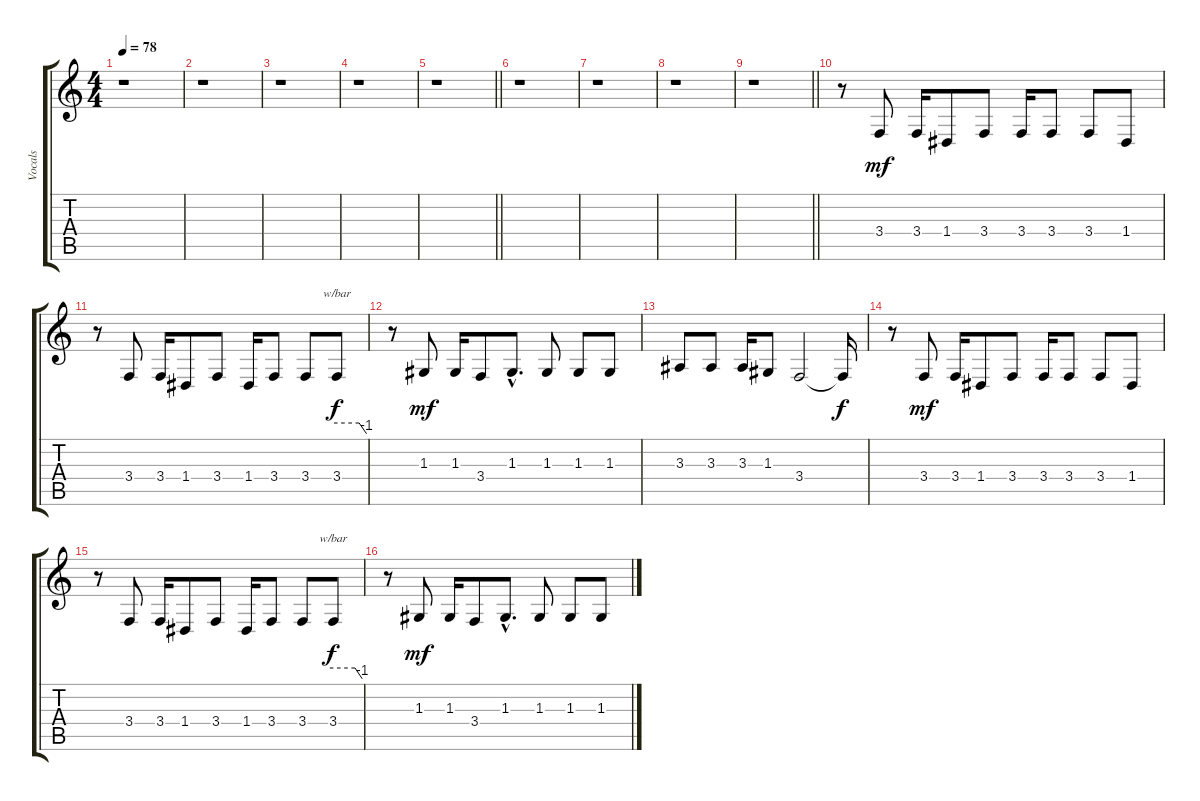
\track ("Vocals" "Vocals") {instrument stringensemble1}
\staff {score tabs}
\tuning (E4 B3 G3 D3 A2 E2) {hide}
\ts (4 4)
\tempo 78
\clef g2
\ks c
r.1{dy mf instrument stringensemble1} |
r.1 |
r.1 |
r.1 |
\barLineRight lightlight
r.1 |
r.1 |
r.1 |
r.1 |
\barLineRight lightlight
r.1 |
r.8 3.4.8 3.4.16 1.4.8 3.4.8 3.4.16 3.4.8 3.4.8 1.4.8 |
r.8 3.4.8 3.4.16 1.4.8 3.4.8 1.4.16 3.4.8 3.4.8 3.4.8{tbe (custom default 0 0 45 0 60 -4) dy f} |
r.8 1.3.8{dy mf} 1.3.16 3.4.8 1.3{hac}.8{d} 1.3.8 1.3.8 1.3.8 |
3.3.8 3.3.8 3.3.16 1.3.8 3.4.2 3.4{t}.16{dy f} |
r.8 3.4.8{dy mf} 3.4.16 1.4.8 3.4.8 3.4.16 3.4.8 3.4.8 1.4.8 |
r.8 3.4.8 3.4.16 1.4.8 3.4.8 1.4.16 3.4.8 3.4.8 3.4.8{tbe (custom default 0 0 45 0 60 -4) dy f} |
r.8 1.3.8{dy mf} 1.3.16 3.4.8 1.3{hac}.8{d} 1.3.8 1.3.8 1.3.8
